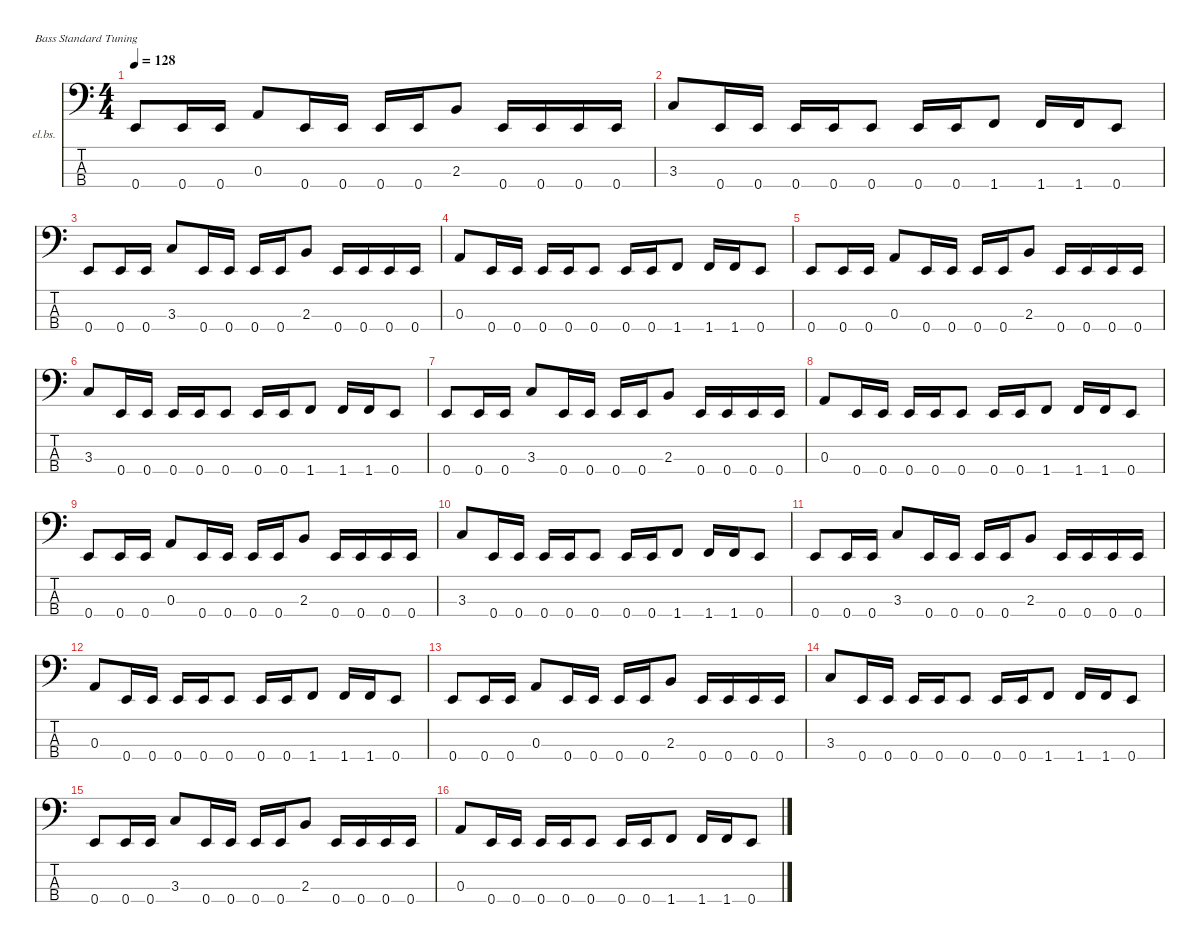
\defaultSystemsLayout 4
\hideDynamics
\bracketExtendMode nobrackets
\firstSystemTrackNameOrientation horizontal
\otherSystemsTrackNameOrientation horizontal
\track ("Bass" "el.bs.") {instrument electricbasspick}
\staff {score tabs}
\tuning (G2 D2 A1 E1)
\ts (4 4)
\tempo 128
\clef f4
\ks c
0.4.8{dy f} 0.4.16 0.4.16 0.3.8 0.4.16 0.4.16 0.4.16 0.4.16 2.3.8 0.4.16 0.4.16 0.4.16 0.4.16 |
3.3.8 0.4.16 0.4.16 0.4.16 0.4.16 0.4.8{dy ff} 0.4.16{dy f} 0.4.16 1.4.8{dy ff} 1.4.16{dy f} 1.4.16 0.4.8{dy ff} |
0.4.8{dy f} 0.4.16 0.4.16 3.3.8 0.4.16 0.4.16 0.4.16 0.4.16 2.3.8 0.4.16 0.4.16 0.4.16 0.4.16 |
0.3.8 0.4.16 0.4.16 0.4.16 0.4.16 0.4.8{dy ff} 0.4.16{dy f} 0.4.16 1.4.8{dy ff} 1.4.16{dy f} 1.4.16 0.4.8{dy ff} |
0.4.8{dy f} 0.4.16 0.4.16 0.3.8 0.4.16 0.4.16 0.4.16 0.4.16 2.3.8 0.4.16 0.4.16 0.4.16 0.4.16 |
3.3.8 0.4.16 0.4.16 0.4.16 0.4.16 0.4.8{dy ff} 0.4.16{dy f} 0.4.16 1.4.8{dy ff} 1.4.16{dy f} 1.4.16 0.4.8{dy ff} |
0.4.8{dy f} 0.4.16 0.4.16 3.3.8 0.4.16 0.4.16 0.4.16 0.4.16 2.3.8 0.4.16 0.4.16 0.4.16 0.4.16 |
0.3.8 0.4.16 0.4.16 0.4.16 0.4.16 0.4.8{dy ff} 0.4.16{dy f} 0.4.16 1.4.8{dy ff} 1.4.16{dy f} 1.4.16 0.4.8{dy ff} |
0.4.8{dy f} 0.4.16 0.4.16 0.3.8 0.4.16 0.4.16 0.4.16 0.4.16 2.3.8 0.4.16 0.4.16 0.4.16 0.4.16 |
3.3.8 0.4.16 0.4.16 0.4.16 0.4.16 0.4.8{dy ff} 0.4.16{dy f} 0.4.16 1.4.8{dy ff} 1.4.16{dy f} 1.4.16 0.4.8{dy ff} |
0.4.8{dy f} 0.4.16 0.4.16 3.3.8 0.4.16 0.4.16 0.4.16 0.4.16 2.3.8 0.4.16 0.4.16 0.4.16 0.4.16 |
0.3.8 0.4.16 0.4.16 0.4.16 0.4.16 0.4.8{dy ff} 0.4.16{dy f} 0.4.16 1.4.8{dy ff} 1.4.16{dy f} 1.4.16 0.4.8{dy ff} |
0.4.8{dy f} 0.4.16 0.4.16 0.3.8 0.4.16 0.4.16 0.4.16 0.4.16 2.3.8 0.4.16 0.4.16 0.4.16 0.4.16 |
3.3.8 0.4.16 0.4.16 0.4.16 0.4.16 0.4.8{dy ff} 0.4.16{dy f} 0.4.16 1.4.8{dy ff} 1.4.16{dy f} 1.4.16 0.4.8{dy ff} |
0.4.8{dy f} 0.4.16 0.4.16 3.3.8 0.4.16 0.4.16 0.4.16 0.4.16 2.3.8 0.4.16 0.4.16 0.4.16 0.4.16 |
0.3.8 0.4.16 0.4.16 0.4.16 0.4.16 0.4.8{dy ff} 0.4.16{dy f} 0.4.16 1.4.8{dy ff} 1.4.16{dy f} 1.4.16 0.4.8{dy ff}
